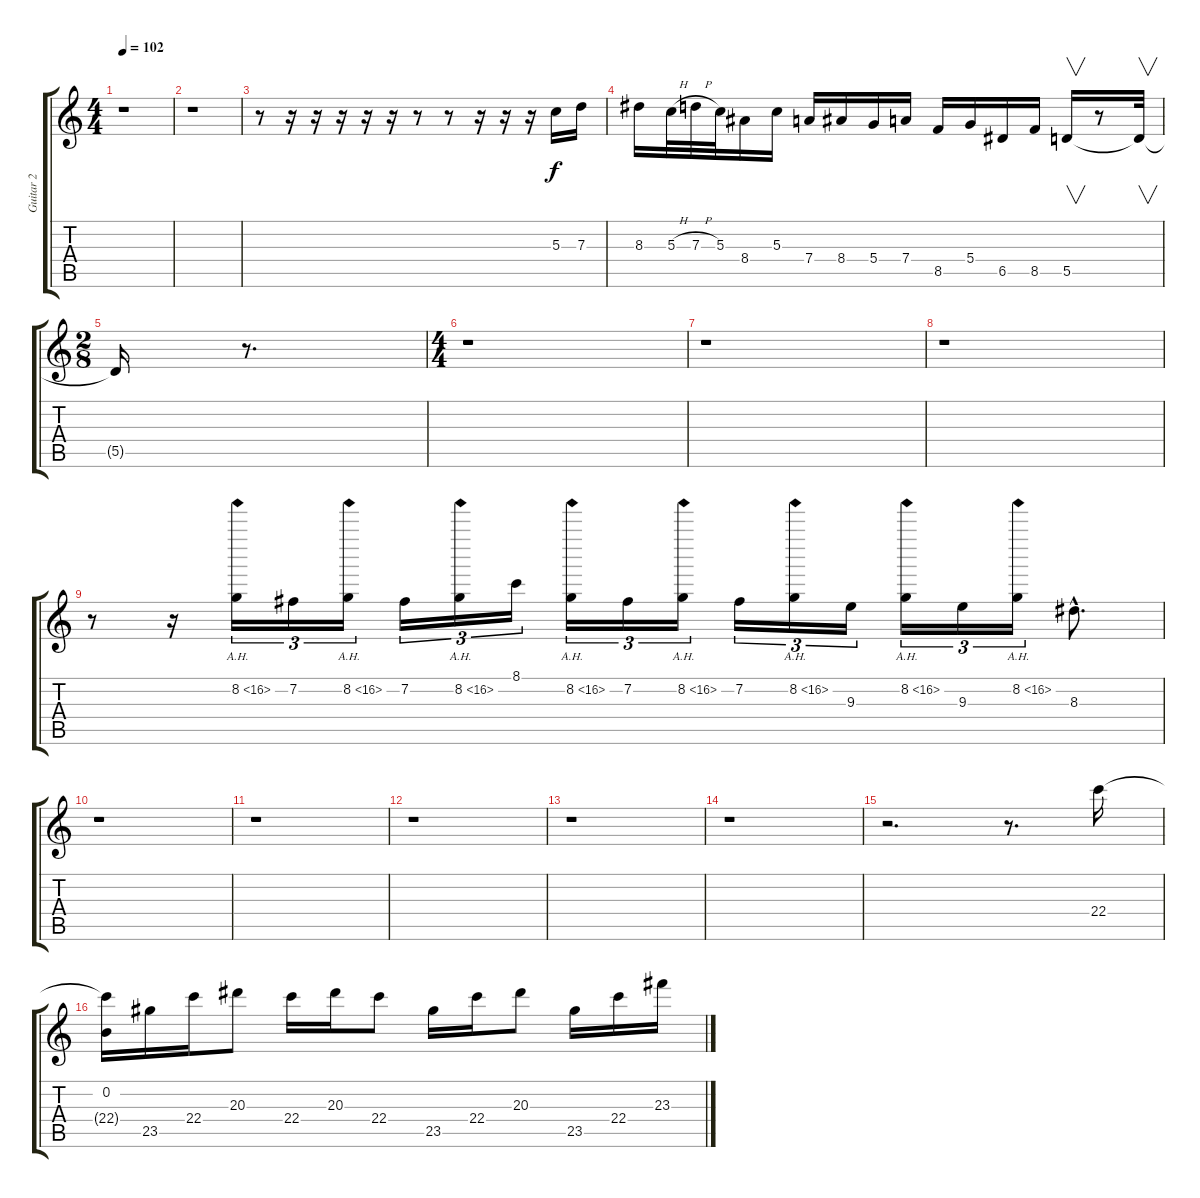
\track ("Guitar 2" "Guitar 2") {instrument overdrivenguitar}
\staff {score tabs}
\tuning (E4 B3 G3 D3 A2 D2) {hide}
\ts (4 4)
\tempo 102
\clef g2
\ks c
r.1{dy f} |
r.1 |
r.8 r.16 r.16 r.16 r.16 r.16 r.8 r.8 r.16 r.16 r.16 5.3.16 7.3.16 |
8.3.16 5.3{h}.32 7.3{h}.32 5.3.32 8.4.16 5.3.16 7.4.16 8.4.16 5.4.16 7.4.16 8.5.16 5.4.16 6.5.16 8.5.16 5.5.16{v} r.8 5.5{t}.32{v} |
\ts (2 8)
5.5{t}.16 r.8{d} |
\ts (4 4)
r.1 |
r.1 |
r.1 |
r.8 r.16 8.2{ah 8}.16{tu (3 2)} 7.2.16{tu (3 2)} 8.2{ah 8}.16{tu (3 2)} 7.2.16{tu (3 2)} 8.2{ah 8}.16{tu (3 2)} 8.1.16{tu (3 2)} 8.2{ah 8}.16{tu (3 2)} 7.2.16{tu (3 2)} 8.2{ah 8}.16{tu (3 2)} 7.2.16{tu (3 2)} 8.2{ah 8}.16{tu (3 2)} 9.3.16{tu (3 2)} 8.2{ah 8}.16{tu (3 2)} 9.3.16{tu (3 2)} 8.2{ah 8}.16{tu (3 2)} 8.3{hac}.8{d} |
r.1 |
r.1 |
r.1 |
r.1 |
r.1 |
r.2{d} r.8{d} 22.4.16 |
(0.2 22.4{t}).16 23.5.16 22.4.16 20.3.8 22.4.16 20.3.16 22.4.8 23.5.16 22.4.16 20.3.8 23.5.16 22.4.16 23.3.16
